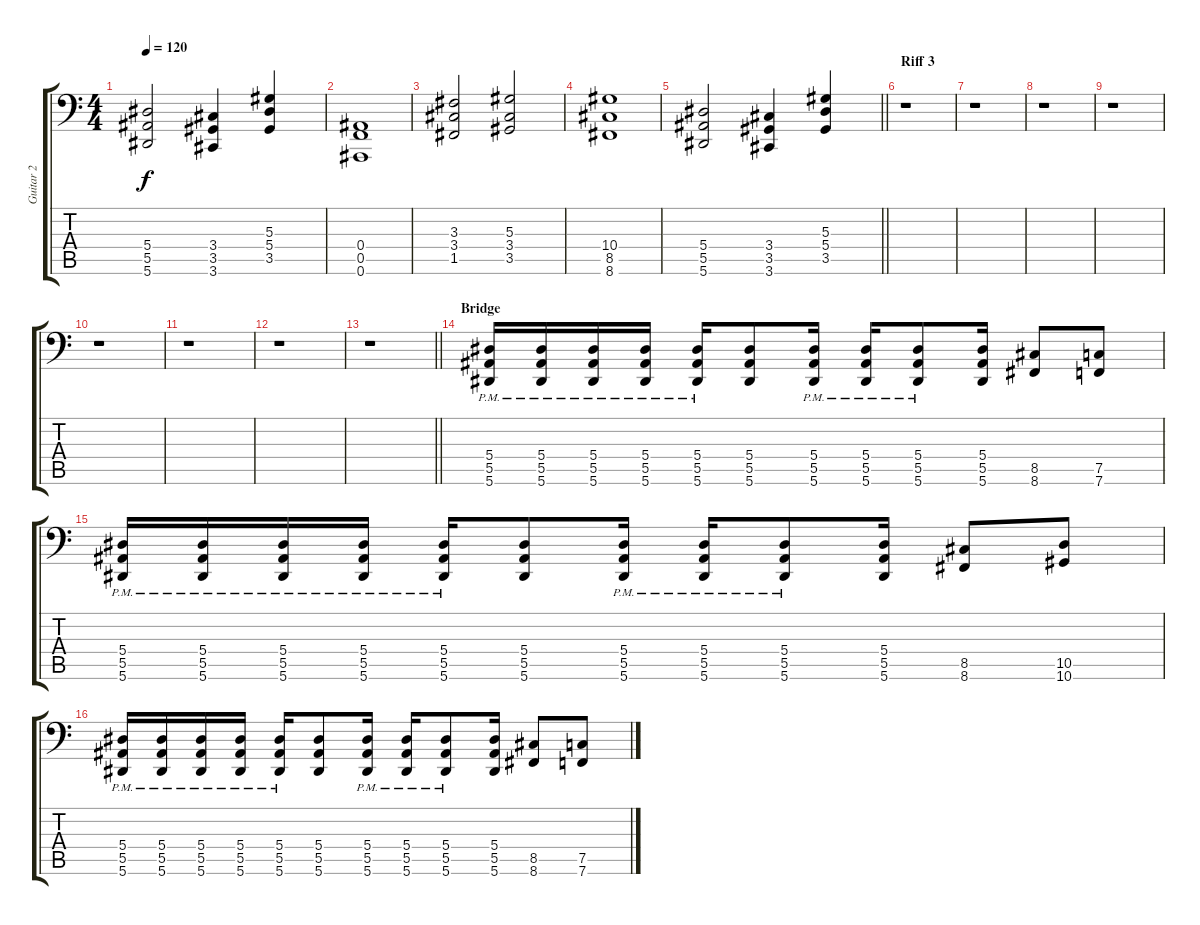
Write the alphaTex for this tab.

\track ("Guitar 2" "Guitar 2") {instrument stringensemble1}
\staff {score tabs}
\tuning (C4 G3 Eb3 Bb2 F2 Bb1) {hide}
\ts (4 4)
\tempo 120
\clef f4
\ks c
(5.4 5.5 5.6).2{dy f} (3.4 3.5 3.6).4 (5.3 5.4 3.5).4 |
(0.4 0.5 0.6).1 |
(3.3 3.4 1.5).2 (5.3 3.4 3.5).2 |
(10.4 8.5 8.6).1 |
\barLineRight lightlight
(5.4 5.5 5.6).2 (3.4 3.5 3.6).4 (5.3 5.4 3.5).4 |
\section ("" "Riff 3")
r.1 |
r.1 |
r.1 |
r.1 |
r.1 |
r.1 |
r.1 |
\barLineRight lightlight
r.1 |
\section ("" "Bridge")
(5.4{pm} 5.5{pm} 5.6{pm}).16 (5.4{pm} 5.5{pm} 5.6{pm}).16 (5.4{pm} 5.5{pm} 5.6{pm}).16 (5.4{pm} 5.5{pm} 5.6{pm}).16 (5.4{pm} 5.5{pm} 5.6{pm}).16 (5.4 5.5 5.6).8 (5.4{pm} 5.5{pm} 5.6{pm}).16 (5.4{pm} 5.5{pm} 5.6{pm}).16 (5.4{pm} 5.5{pm} 5.6{pm}).8 (5.4 5.5 5.6).16 (8.5 8.6).8 (7.5 7.6).8 |
(5.4{pm} 5.5{pm} 5.6{pm}).16 (5.4{pm} 5.5{pm} 5.6{pm}).16 (5.4{pm} 5.5{pm} 5.6{pm}).16 (5.4{pm} 5.5{pm} 5.6{pm}).16 (5.4{pm} 5.5{pm} 5.6{pm}).16 (5.4 5.5 5.6).8 (5.4{pm} 5.5{pm} 5.6{pm}).16 (5.4{pm} 5.5{pm} 5.6{pm}).16 (5.4{pm} 5.5{pm} 5.6{pm}).8 (5.4 5.5 5.6).16 (8.5 8.6).8 (10.5 10.6).8 |
(5.4{pm} 5.5{pm} 5.6{pm}).16 (5.4{pm} 5.5{pm} 5.6{pm}).16 (5.4{pm} 5.5{pm} 5.6{pm}).16 (5.4{pm} 5.5{pm} 5.6{pm}).16 (5.4{pm} 5.5{pm} 5.6{pm}).16 (5.4 5.5 5.6).8 (5.4{pm} 5.5{pm} 5.6{pm}).16 (5.4{pm} 5.5{pm} 5.6{pm}).16 (5.4{pm} 5.5{pm} 5.6{pm}).8 (5.4 5.5 5.6).16 (8.5 8.6).8 (7.5 7.6).8
